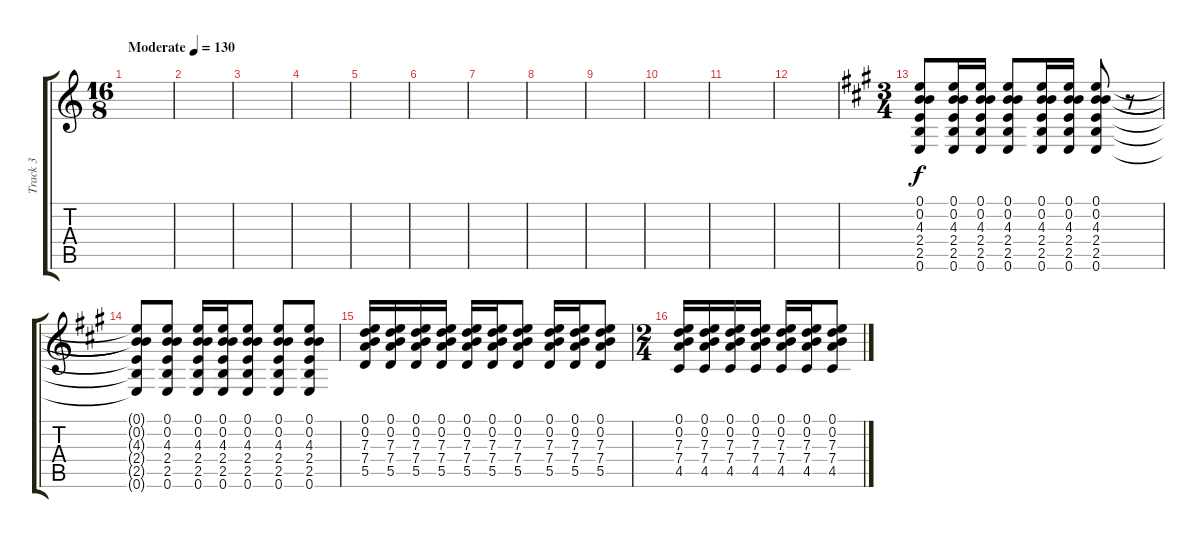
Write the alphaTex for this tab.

\track ("Track 3" "Track 3") {instrument electricguitarclean bank 255}
\staff {score tabs}
\tuning (E4 B3 G3 D3 A2 E2) {hide}
\ts (16 8)
\tempo (130 "Moderate")
\clef g2
\ks c
|
|
|
|
|
|
|
|
|
|
|
|
\ts (3 4)
\ks a
(0.1 0.2 4.3 2.4 2.5 0.6).8 (0.1 0.2 4.3 2.4 2.5 0.6).16 (0.1 0.2 4.3 2.4 2.5 0.6).16 (0.1 0.2 4.3 2.4 2.5 0.6).8 (0.1 0.2 4.3 2.4 2.5 0.6).16 (0.1 0.2 4.3 2.4 2.5 0.6).16 (0.1 0.2 4.3 2.4 2.5 0.6).8 r.8 |
(0.1{t} 0.2{t} 4.3{t} 2.4{t} 2.5{t} 0.6{t}).8 (0.1 0.2 4.3 2.4 2.5 0.6).8 (0.1 0.2 4.3 2.4 2.5 0.6).16 (0.1 0.2 4.3 2.4 2.5 0.6).16 (0.1 0.2 4.3 2.4 2.5 0.6).8 (0.1 0.2 4.3 2.4 2.5 0.6).8 (0.1 0.2 4.3 2.4 2.5 0.6).8 |
(0.1 0.2 7.3 7.4 5.5).16 (0.1 0.2 7.3 7.4 5.5).16 (0.1 0.2 7.3 7.4 5.5).16 (0.1 0.2 7.3 7.4 5.5).16 (0.1 0.2 7.3 7.4 5.5).16 (0.1 0.2 7.3 7.4 5.5).16 (0.1 0.2 7.3 7.4 5.5).8 (0.1 0.2 7.3 7.4 5.5).16 (0.1 0.2 7.3 7.4 5.5).16 (0.1 0.2 7.3 7.4 5.5).8 |
\ts (2 4)
(0.1 0.2 7.3 7.4 4.5).16 (0.1 0.2 7.3 7.4 4.5).16 (0.1 0.2 7.3 7.4 4.5).16 (0.1 0.2 7.3 7.4 4.5).16 (0.1 0.2 7.3 7.4 4.5).16 (0.1 0.2 7.3 7.4 4.5).16 (0.1 0.2 7.3 7.4 4.5).8
